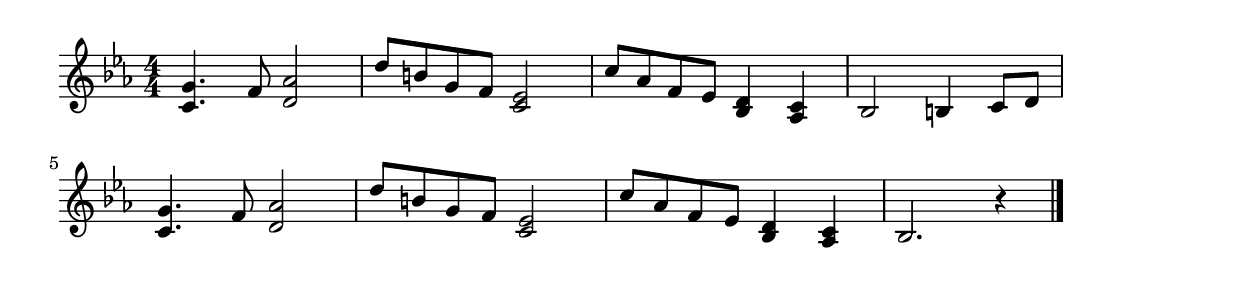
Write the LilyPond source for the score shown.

\version "2.18.2"

% オネスティ(ビリー・ジョエル)
% \index{おねすてぃ@オネスティ(ビリー・ジョエル)}


\score {

\layout {
line-width = #170
indent = 0\mm
}
 
\relative c' {
\key es \major
\time 4/4
\numericTimeSignature

<c g' >4. f8 <d as' >2 |
d'8 b g f <c es >2 |
c'8 as f es <bes d >4 <as c > |
bes2 b4 c8 d |
\break
<c g' >4. f8 <d as' >2 |
d'8 b g f <c es >2 |
c'8 as f es <bes d >4 <as c > |
bes2. r4 |

\bar "|."
}

\midi {}

}